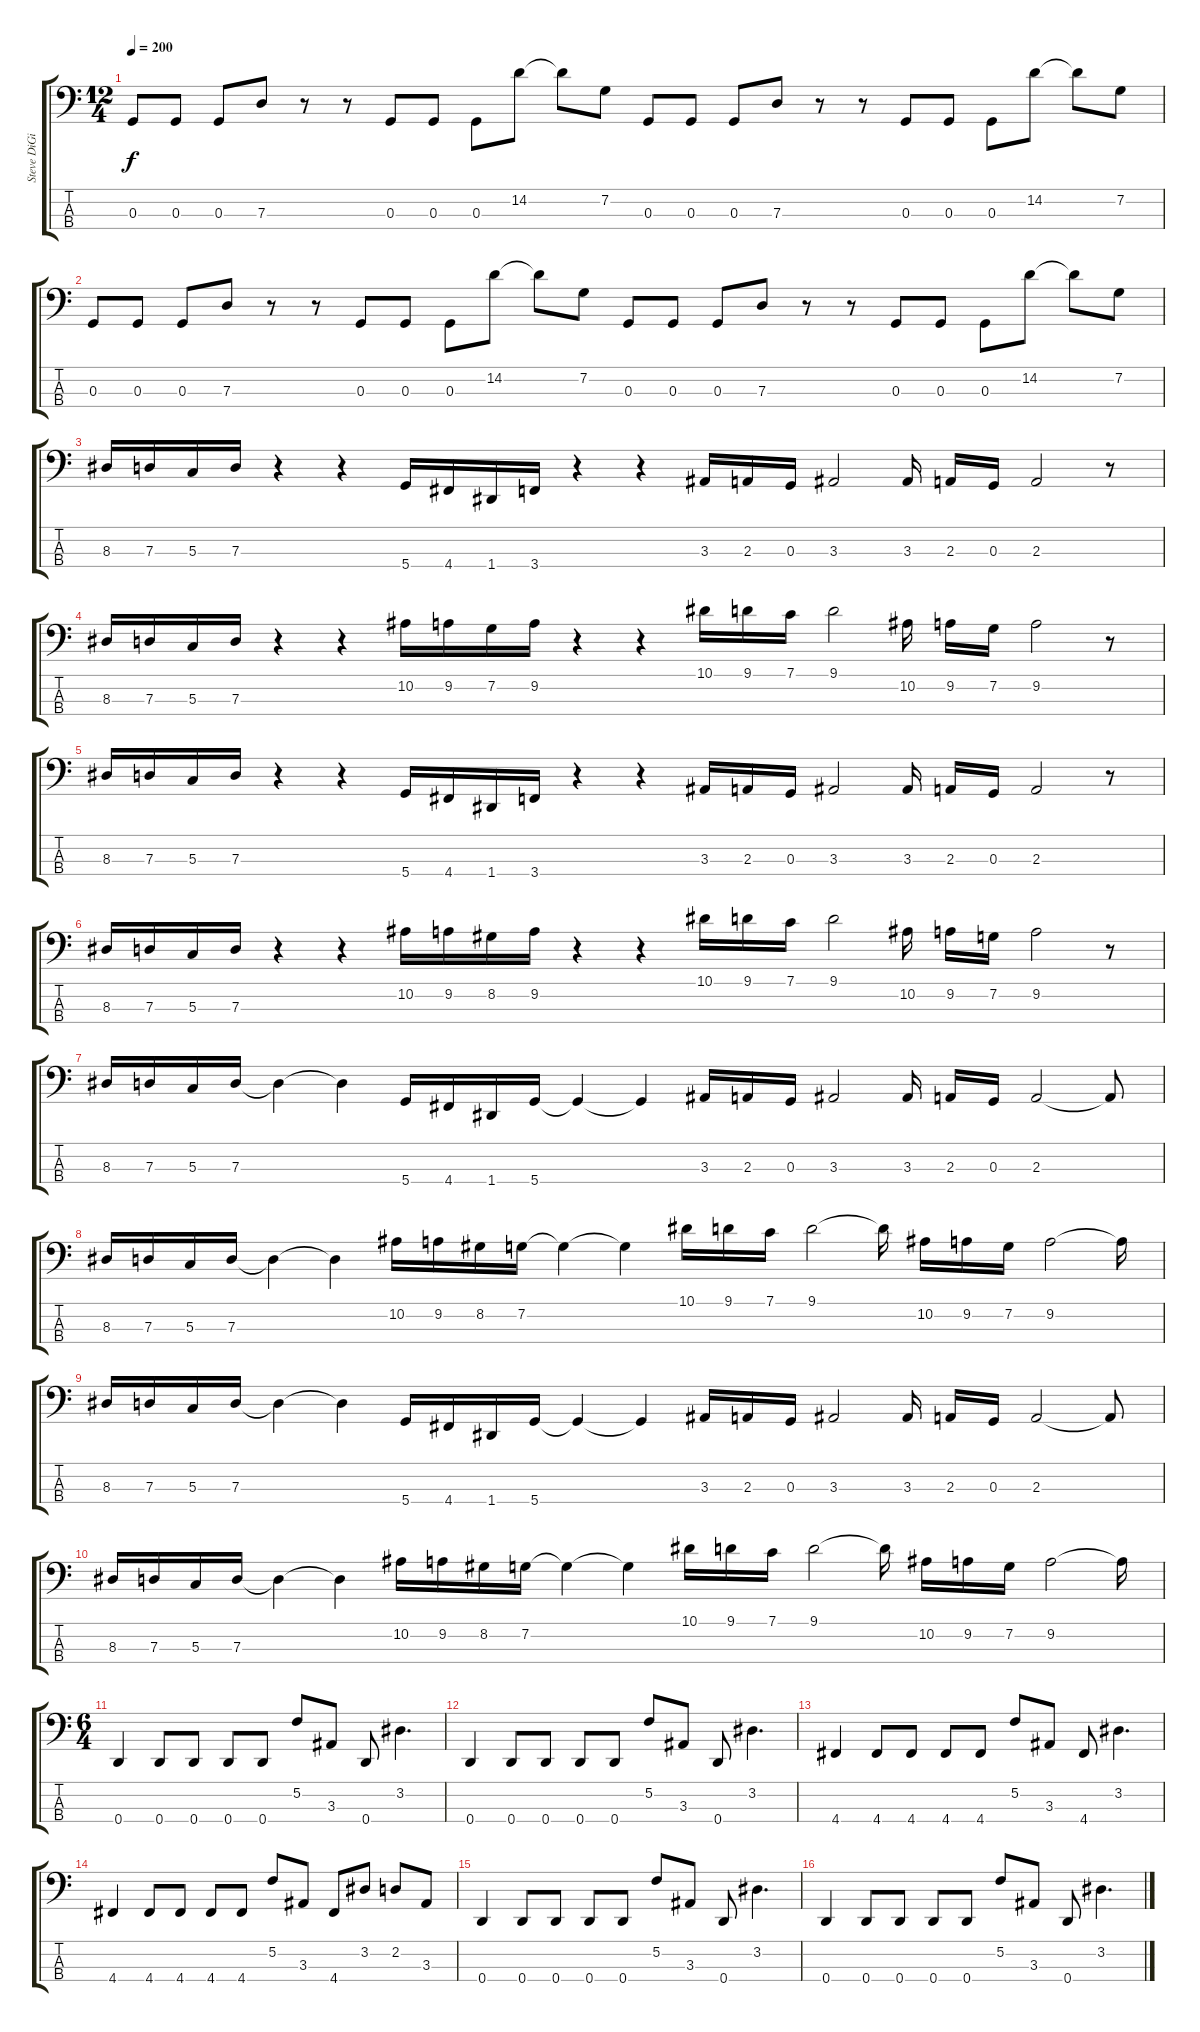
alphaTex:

\track ("Steve DiGiorgio" "Steve DiGi") {instrument fretlessbass}
\staff {score tabs}
\tuning (F2 C2 G1 D1) {hide}
\ts (12 4)
\tempo 200
\clef f4
\ks c
0.3.8{dy f} 0.3.8 0.3.8 7.3.8 r.8 r.8 0.3.8 0.3.8 0.3.8 14.2.8 14.2{t}.8 7.2.8 0.3.8 0.3.8 0.3.8 7.3.8 r.8 r.8 0.3.8 0.3.8 0.3.8 14.2.8 14.2{t}.8 7.2.8 |
0.3.8 0.3.8 0.3.8 7.3.8 r.8 r.8 0.3.8 0.3.8 0.3.8 14.2.8 14.2{t}.8 7.2.8 0.3.8 0.3.8 0.3.8 7.3.8 r.8 r.8 0.3.8 0.3.8 0.3.8 14.2.8 14.2{t}.8 7.2.8 |
8.3.16 7.3.16 5.3.16 7.3.16 r.4 r.4 5.4.16 4.4.16 1.4.16 3.4.16 r.4 r.4 3.3.16 2.3.16 0.3.16 3.3.2 3.3.16 2.3.16 0.3.16 2.3.2 r.8 |
8.3.16 7.3.16 5.3.16 7.3.16 r.4 r.4 10.2.16 9.2.16 7.2.16 9.2.16 r.4 r.4 10.1.16 9.1.16 7.1.16 9.1.2 10.2.16 9.2.16 7.2.16 9.2.2 r.8 |
8.3.16 7.3.16 5.3.16 7.3.16 r.4 r.4 5.4.16 4.4.16 1.4.16 3.4.16 r.4 r.4 3.3.16 2.3.16 0.3.16 3.3.2 3.3.16 2.3.16 0.3.16 2.3.2 r.8 |
8.3.16 7.3.16 5.3.16 7.3.16 r.4 r.4 10.2.16 9.2.16 8.2.16 9.2.16 r.4 r.4 10.1.16 9.1.16 7.1.16 9.1.2 10.2.16 9.2.16 7.2.16 9.2.2 r.8 |
8.3.16 7.3.16 5.3.16 7.3.16 7.3{t}.4 7.3{t}.4 5.4.16 4.4.16 1.4.16 5.4.16 5.4{t}.4 5.4{t}.4 3.3.16 2.3.16 0.3.16 3.3.2 3.3.16 2.3.16 0.3.16 2.3.2 2.3{t}.8 |
8.3.16 7.3.16 5.3.16 7.3.16 7.3{t}.4 7.3{t}.4 10.2.16 9.2.16 8.2.16 7.2.16 7.2{t}.4 7.2{t}.4 10.1.16 9.1.16 7.1.16 9.1.2 9.1{t}.16 10.2.16 9.2.16 7.2.16 9.2.2 9.2{t}.16 |
8.3.16 7.3.16 5.3.16 7.3.16 7.3{t}.4 7.3{t}.4 5.4.16 4.4.16 1.4.16 5.4.16 5.4{t}.4 5.4{t}.4 3.3.16 2.3.16 0.3.16 3.3.2 3.3.16 2.3.16 0.3.16 2.3.2 2.3{t}.8 |
8.3.16 7.3.16 5.3.16 7.3.16 7.3{t}.4 7.3{t}.4 10.2.16 9.2.16 8.2.16 7.2.16 7.2{t}.4 7.2{t}.4 10.1.16 9.1.16 7.1.16 9.1.2 9.1{t}.16 10.2.16 9.2.16 7.2.16 9.2.2 9.2{t}.16 |
\ts (6 4)
0.4.4 0.4.8 0.4.8 0.4.8 0.4.8 5.2.8 3.3.8 0.4.8 3.2.4{d} |
0.4.4 0.4.8 0.4.8 0.4.8 0.4.8 5.2.8 3.3.8 0.4.8 3.2.4{d} |
4.4.4 4.4.8 4.4.8 4.4.8 4.4.8 5.2.8 3.3.8 4.4.8 3.2.4{d} |
4.4.4 4.4.8 4.4.8 4.4.8 4.4.8 5.2.8 3.3.8 4.4.8 3.2.8 2.2.8 3.3.8 |
0.4.4 0.4.8 0.4.8 0.4.8 0.4.8 5.2.8 3.3.8 0.4.8 3.2.4{d} |
0.4.4 0.4.8 0.4.8 0.4.8 0.4.8 5.2.8 3.3.8 0.4.8 3.2.4{d}
